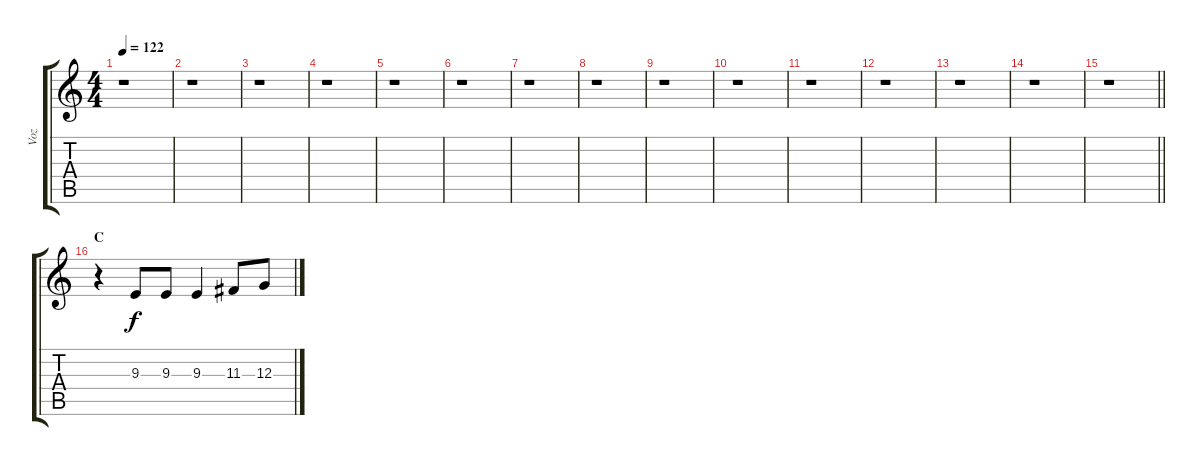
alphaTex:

\track ("Voz" "Voz") {instrument flute}
\staff {score tabs}
\tuning (E4 B3 G3 D3 A2 E2) {hide}
\ts (4 4)
\tempo 122
\clef g2
\ks c
r.1{dy f} |
r.1 |
r.1 |
r.1 |
r.1 |
r.1 |
r.1 |
r.1 |
r.1 |
r.1 |
r.1 |
r.1 |
r.1 |
r.1 |
\barLineRight lightlight
r.1 |
\section ("" "C")
r.4 9.3.8 9.3.8 9.3.4 11.3.8 12.3.8
